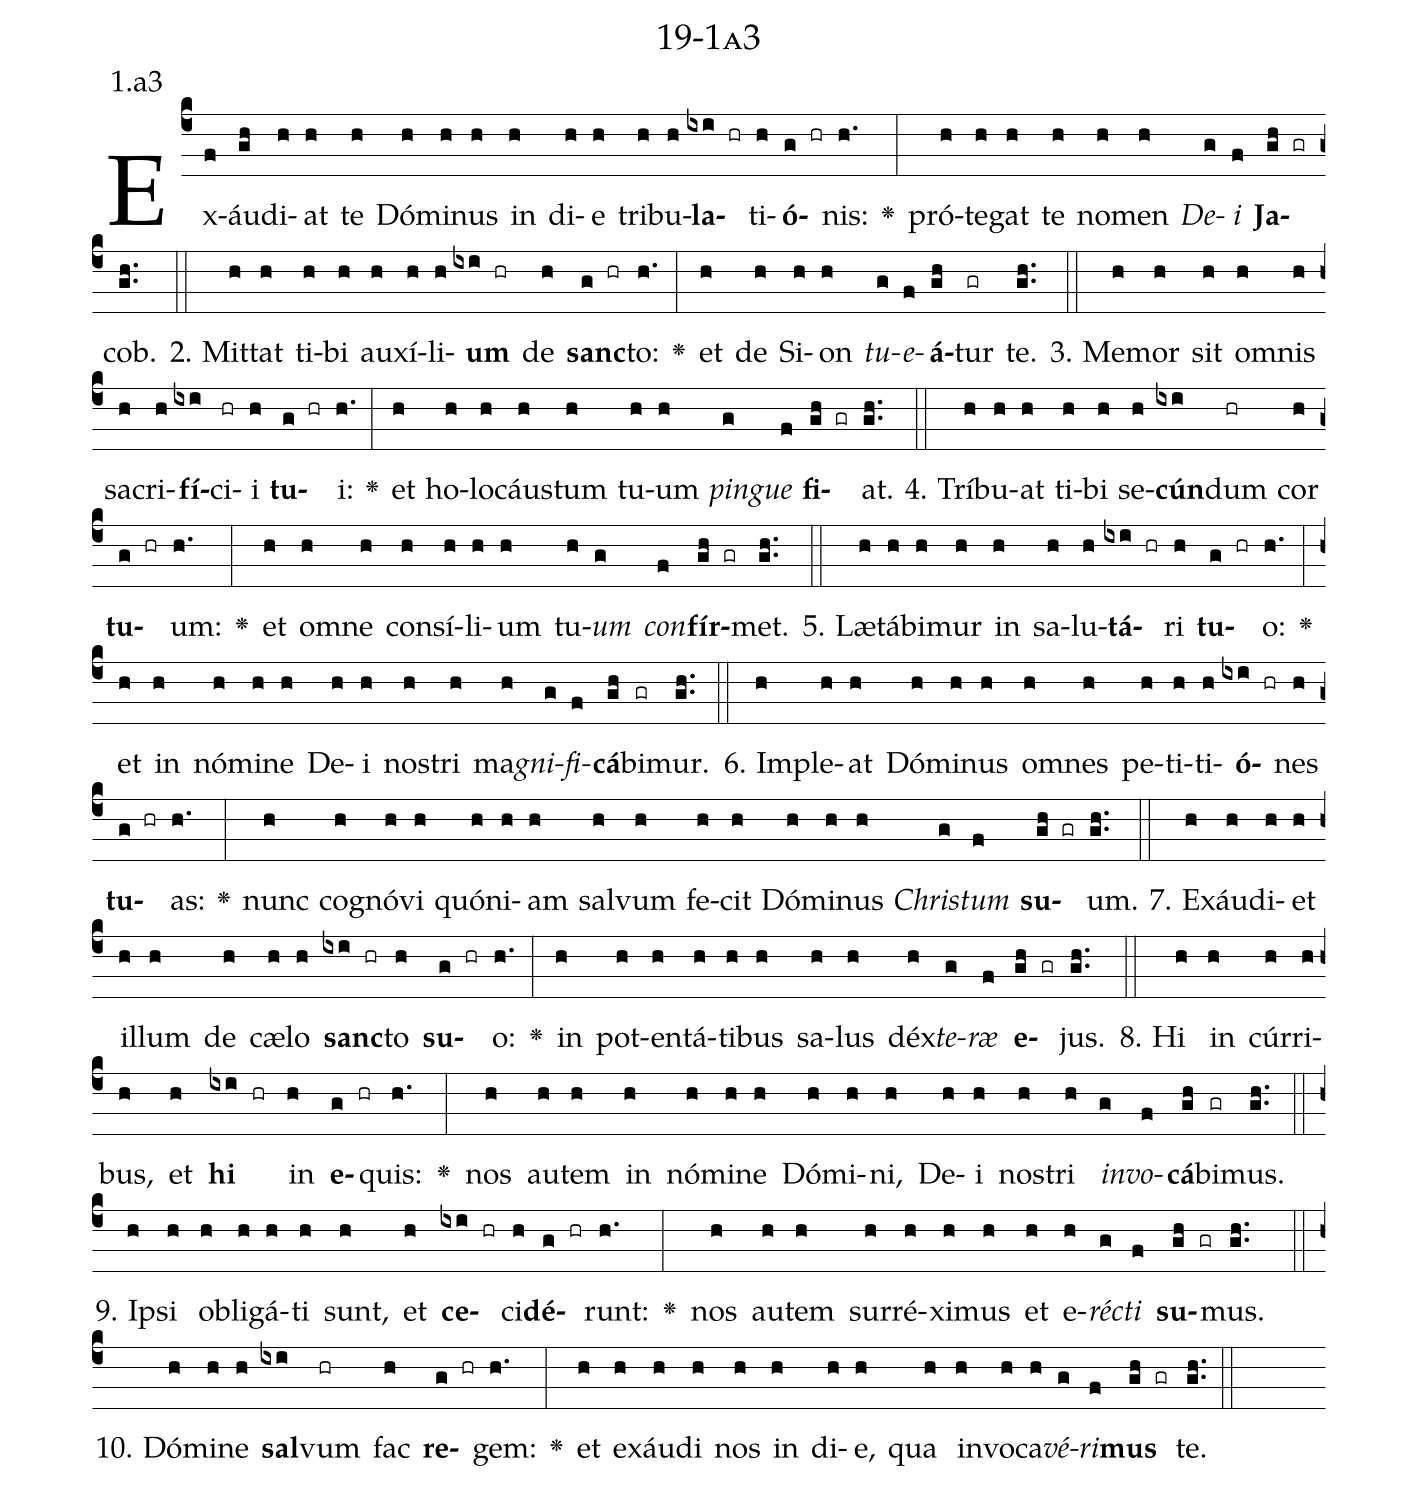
name: 19-1a3;
annotation: 1.a3;
%%
(c4)Ex(f)áu(gh)di(h)at(h) te(h) Dó(h)mi(h)nus(h) in(h) di(h)e(h) tri(h)bu(h)<b>la</b>(ixi hr)ti(h)<b>ó</b>(g hr)nis:(h.) <v>\greheightstar</v>(:) pró(h)te(h)gat(h) te(h) no(h)men(h) <i>De</i>(g)<i>i</i>(f) <b>Ja</b>(gh gr)cob.(gh..) (::)
2. Mit(h)tat(h) ti(h)bi(h) au(h)xí(h)li(h)<b>um</b>(ixi hr) de(h) <b>sanc</b>(g hr)to:(h.) <v>\greheightstar</v>(:) et(h) de(h) Si(h)on(h) <i>tu</i>(g)<i>e</i>(f)<b>á</b>(gh)tur(gr) te.(gh..) (::)
3. Me(h)mor(h) sit(h) om(h)nis(h) sa(h)cri(h)<b>fí</b>(ixi)ci(hr)i(h) <b>tu</b>(g hr)i:(h.) <v>\greheightstar</v>(:) et(h) ho(h)lo(h)cáus(h)tum(h) tu(h)um(h) <i>pin</i>(g)<i>gue</i>(f) <b>fi</b>(gh gr)at.(gh..) (::)
4. Trí(h)bu(h)at(h) ti(h)bi(h) se(h)<b>cún</b>(ixi)dum(hr) cor(h) <b>tu</b>(g hr)um:(h.) <v>\greheightstar</v>(:) et(h) om(h)ne(h) con(h)sí(h)li(h)um(h) tu(h)<i>um</i>(g) <i>con</i>(f)<b>fír</b>(gh gr)met.(gh..) (::)
5. Læ(h)tá(h)bi(h)mur(h) in(h) sa(h)lu(h)<b>tá</b>(ixi hr)ri(h) <b>tu</b>(g hr)o:(h.) <v>\greheightstar</v>(:) et(h) in(h) nó(h)mi(h)ne(h) De(h)i(h) nos(h)tri(h) ma(h)<i>gni</i>(g)<i>fi</i>(f)<b>cá</b>(gh)bi(gr)mur.(gh..) (::)
6. Im(h)ple(h)at(h) Dó(h)mi(h)nus(h) om(h)nes(h) pe(h)ti(h)ti(h)<b>ó</b>(ixi hr)nes(h) <b>tu</b>(g hr)as:(h.) <v>\greheightstar</v>(:) nunc(h) co(h)gnó(h)vi(h) quón(h)i(h)am(h) sal(h)vum(h) fe(h)cit(h) Dó(h)mi(h)nus(h) <i>Chris</i>(g)<i>tum</i>(f) <b>su</b>(gh gr)um.(gh..) (::)
7. Ex(h)áu(h)di(h)et(h) il(h)lum(h) de(h) cæ(h)lo(h) <b>sanc</b>(ixi hr)to(h) <b>su</b>(g hr)o:(h.) <v>\greheightstar</v>(:) in(h) pot(h)en(h)tá(h)ti(h)bus(h) sa(h)lus(h) déx(h)<i>te</i>(g)<i>ræ</i>(f) <b>e</b>(gh gr)jus.(gh..) (::)
8. Hi(h) in(h) cúr(h)ri(h)bus,(h) et(h) <b>hi</b>(ixi hr) in(h) <b>e</b>(g hr)quis:(h.) <v>\greheightstar</v>(:) nos(h) au(h)tem(h) in(h) nó(h)mi(h)ne(h) Dó(h)mi(h)ni,(h) De(h)i(h) nos(h)tri(h) <i>in</i>(g)<i>vo</i>(f)<b>cá</b>(gh)bi(gr)mus.(gh..) (::)
9. Ip(h)si(h) ob(h)li(h)gá(h)ti(h) sunt,(h) et(h) <b>ce</b>(ixi hr)ci(h)<b>dé</b>(g hr)runt:(h.) <v>\greheightstar</v>(:) nos(h) au(h)tem(h) sur(h)ré(h)xi(h)mus(h) et(h) e(h)<i>réc</i>(g)<i>ti</i>(f) <b>su</b>(gh gr)mus.(gh..) (::)
10. Dó(h)mi(h)ne(h) <b>sal</b>(ixi)vum(hr) fac(h) <b>re</b>(g hr)gem:(h.) <v>\greheightstar</v>(:) et(h) ex(h)áu(h)di(h) nos(h) in(h) di(h)e,(h) qua(h) in(h)vo(h)ca(h)<i>vé</i>(g)<i>ri</i>(f)<b>mus</b>(gh gr) te.(gh..) (::)
